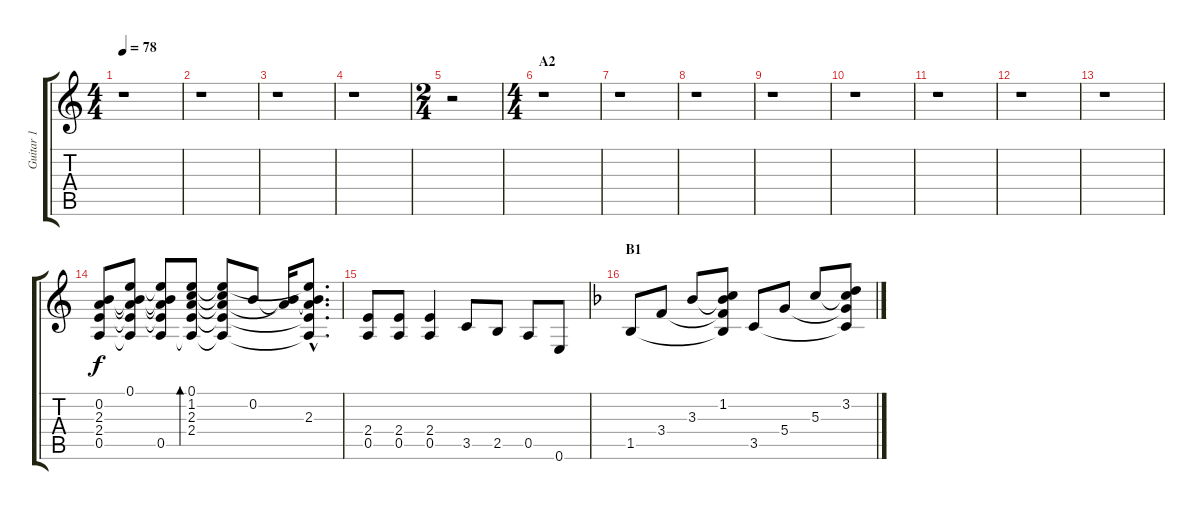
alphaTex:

\track ("Guitar 1" "Guitar 1") {instrument overdrivenguitar}
\staff {score tabs}
\tuning (E4 B3 G3 D3 A2 E2) {hide}
\ts (4 4)
\tempo 78
\clef g2
\ks c
r.1{dy f} |
r.1 |
r.1 |
r.1 |
\ts (2 4)
r.2 |
\ts (4 4)
\section ("" "A2")
r.1 |
r.1 |
r.1 |
r.1 |
r.1 |
r.1 |
r.1 |
r.1 |
(0.2 2.3 2.4 0.5).8 (0.1 0.2{t} 2.3{t} 2.4{t} 0.5{t}).8 (0.1{t} 0.2{t} 2.3{t} 2.4{t} 0.5).8 (0.1 1.2 2.3 2.4 0.5{t}).8{bd 240} (0.1{t} 1.2{t} 2.3{t} 2.4{t} 0.5{t}).8 0.2.8 (0.2{t} 2.3{t}).16 (0.1{hac t} 0.2{hac t} 2.3{hac} 2.4{hac t} 0.5{hac t}).8{d} |
(2.4 0.5).8 (2.4 0.5).8 (2.4 0.5).4 3.5.8 2.5.8 0.5.8 0.6.8 |
\section ("" "B1")
\ks f
1.5.8 3.4.8 3.3.8 (1.2 3.3{t} 3.4{t} 1.5{t}).8 3.5.8 5.4.8 5.3.8 (3.2 5.3{t} 5.4{t} 3.5{t}).8
